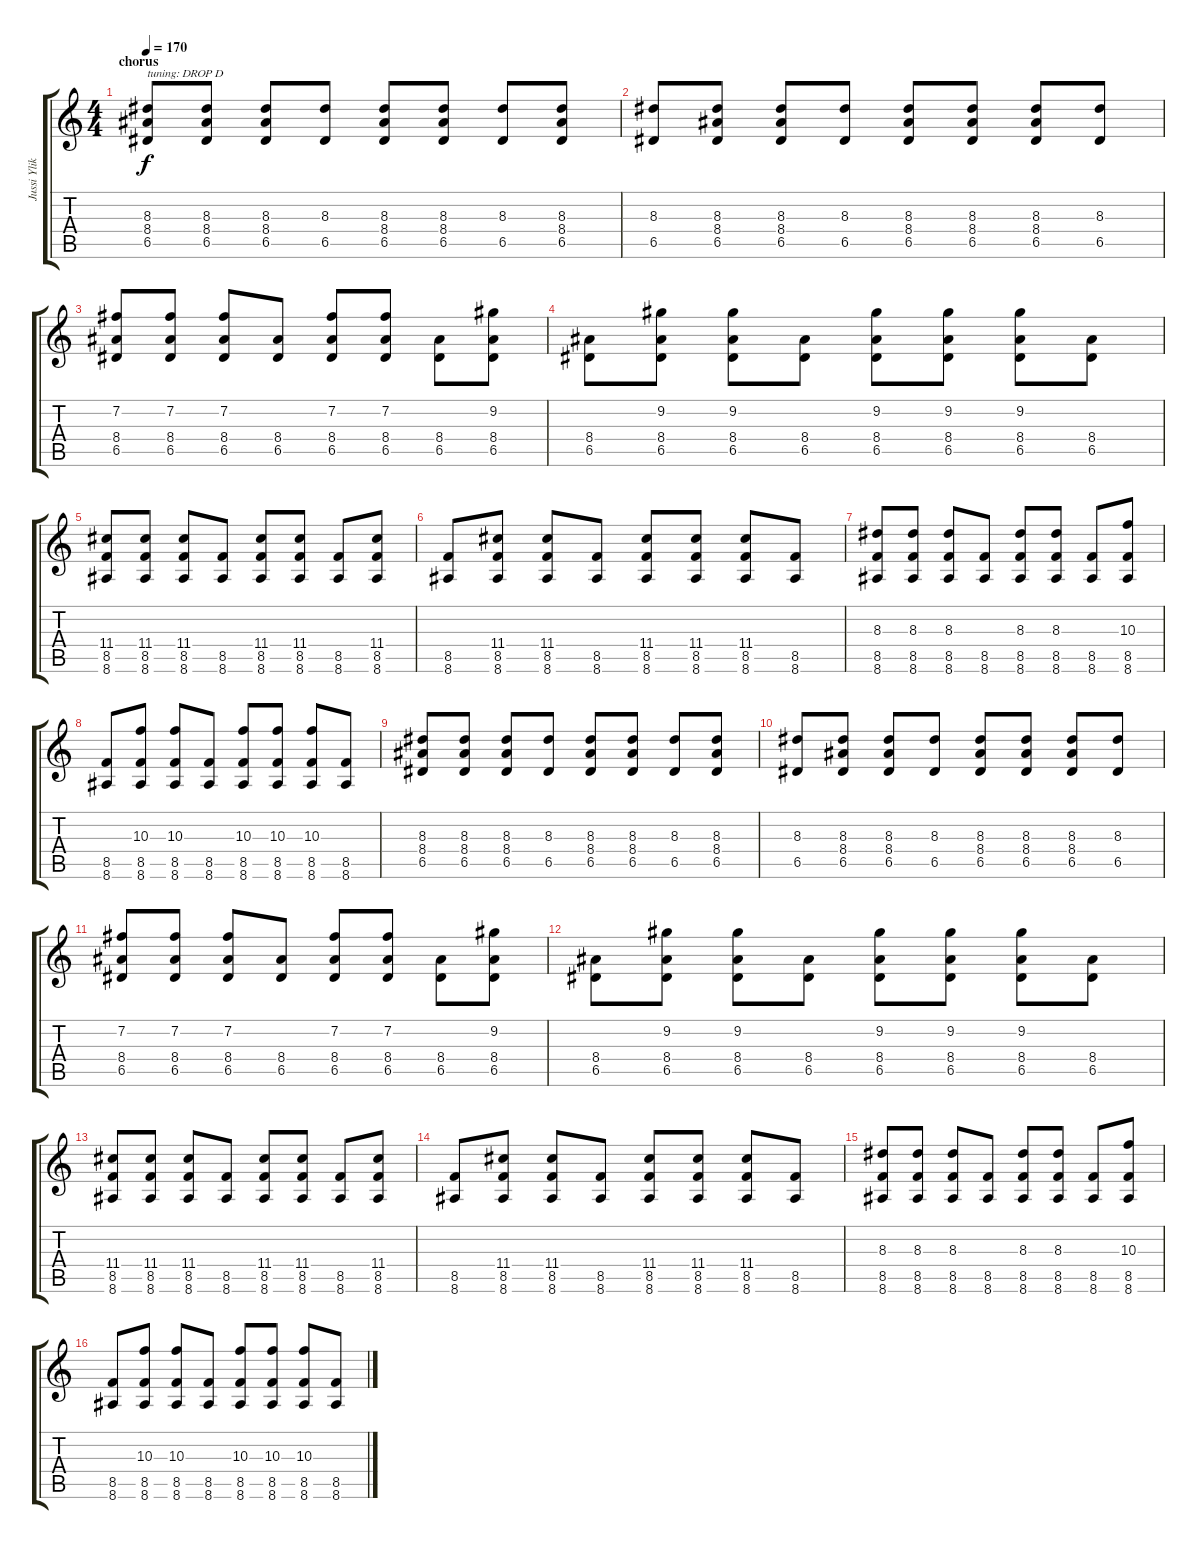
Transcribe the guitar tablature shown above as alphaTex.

\track ("Jussi Ylikoski - guitar" "Jussi Ylik") {instrument distortionguitar}
\staff {score tabs}
\tuning (E4 B3 G3 D3 A2 D2) {hide}
\ts (4 4)
\section ("" "chorus")
\tempo 170
\clef g2
\ks c
(8.3 8.4 6.5).8{txt "tuning: DROP D" dy f} (8.3 8.4 6.5).8 (8.3 8.4 6.5).8 (8.3 6.5).8 (8.3 8.4 6.5).8 (8.3 8.4 6.5).8 (8.3 6.5).8 (8.3 8.4 6.5).8 |
(8.3 6.5).8 (8.3 8.4 6.5).8 (8.3 8.4 6.5).8 (8.3 6.5).8 (8.3 8.4 6.5).8 (8.3 8.4 6.5).8 (8.3 8.4 6.5).8 (8.3 6.5).8 |
(7.2 8.4 6.5).8 (7.2 8.4 6.5).8 (7.2 8.4 6.5).8 (8.4 6.5).8 (7.2 8.4 6.5).8 (7.2 8.4 6.5).8 (8.4 6.5).8 (9.2 8.4 6.5).8 |
(8.4 6.5).8 (9.2 8.4 6.5).8 (9.2 8.4 6.5).8 (8.4 6.5).8 (9.2 8.4 6.5).8 (9.2 8.4 6.5).8 (9.2 8.4 6.5).8 (8.4 6.5).8 |
(11.4 8.5 8.6).8 (11.4 8.5 8.6).8 (11.4 8.5 8.6).8 (8.5 8.6).8 (11.4 8.5 8.6).8 (11.4 8.5 8.6).8 (8.5 8.6).8 (11.4 8.5 8.6).8 |
(8.5 8.6).8 (11.4 8.5 8.6).8 (11.4 8.5 8.6).8 (8.5 8.6).8 (11.4 8.5 8.6).8 (11.4 8.5 8.6).8 (11.4 8.5 8.6).8 (8.5 8.6).8 |
(8.3 8.5 8.6).8 (8.3 8.5 8.6).8 (8.3 8.5 8.6).8 (8.5 8.6).8 (8.3 8.5 8.6).8 (8.3 8.5 8.6).8 (8.5 8.6).8 (10.3 8.5 8.6).8 |
(8.5 8.6).8 (10.3 8.5 8.6).8 (10.3 8.5 8.6).8 (8.5 8.6).8 (10.3 8.5 8.6).8 (10.3 8.5 8.6).8 (10.3 8.5 8.6).8 (8.5 8.6).8 |
(8.3 8.4 6.5).8 (8.3 8.4 6.5).8 (8.3 8.4 6.5).8 (8.3 6.5).8 (8.3 8.4 6.5).8 (8.3 8.4 6.5).8 (8.3 6.5).8 (8.3 8.4 6.5).8 |
(8.3 6.5).8 (8.3 8.4 6.5).8 (8.3 8.4 6.5).8 (8.3 6.5).8 (8.3 8.4 6.5).8 (8.3 8.4 6.5).8 (8.3 8.4 6.5).8 (8.3 6.5).8 |
(7.2 8.4 6.5).8 (7.2 8.4 6.5).8 (7.2 8.4 6.5).8 (8.4 6.5).8 (7.2 8.4 6.5).8 (7.2 8.4 6.5).8 (8.4 6.5).8 (9.2 8.4 6.5).8 |
(8.4 6.5).8 (9.2 8.4 6.5).8 (9.2 8.4 6.5).8 (8.4 6.5).8 (9.2 8.4 6.5).8 (9.2 8.4 6.5).8 (9.2 8.4 6.5).8 (8.4 6.5).8 |
(11.4 8.5 8.6).8 (11.4 8.5 8.6).8 (11.4 8.5 8.6).8 (8.5 8.6).8 (11.4 8.5 8.6).8 (11.4 8.5 8.6).8 (8.5 8.6).8 (11.4 8.5 8.6).8 |
(8.5 8.6).8 (11.4 8.5 8.6).8 (11.4 8.5 8.6).8 (8.5 8.6).8 (11.4 8.5 8.6).8 (11.4 8.5 8.6).8 (11.4 8.5 8.6).8 (8.5 8.6).8 |
(8.3 8.5 8.6).8 (8.3 8.5 8.6).8 (8.3 8.5 8.6).8 (8.5 8.6).8 (8.3 8.5 8.6).8 (8.3 8.5 8.6).8 (8.5 8.6).8 (10.3 8.5 8.6).8 |
(8.5 8.6).8 (10.3 8.5 8.6).8 (10.3 8.5 8.6).8 (8.5 8.6).8 (10.3 8.5 8.6).8 (10.3 8.5 8.6).8 (10.3 8.5 8.6).8 (8.5 8.6).8
